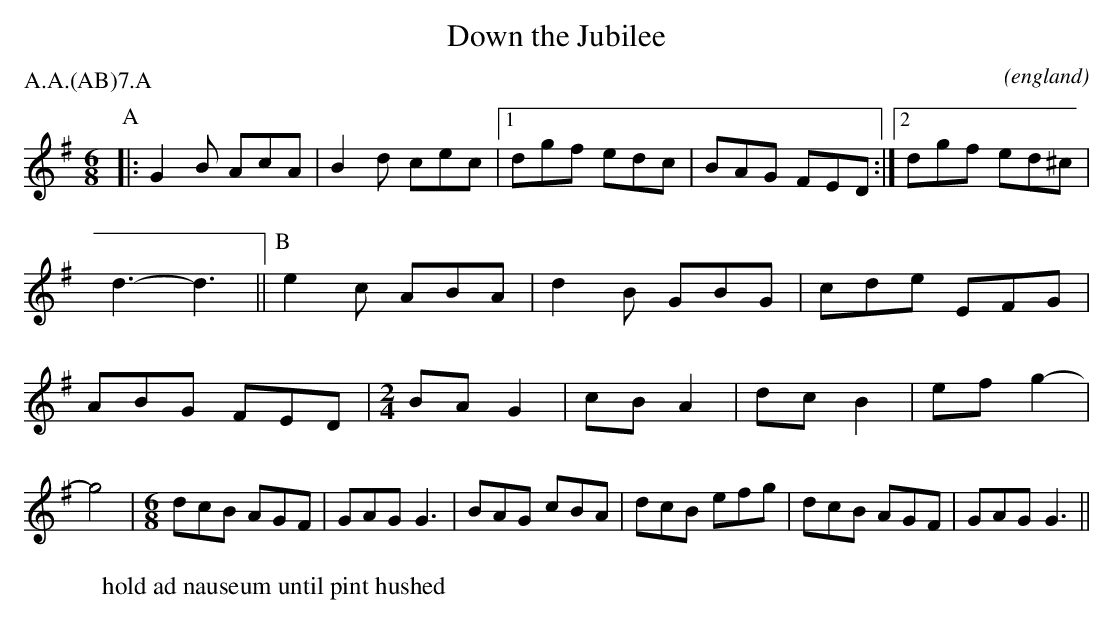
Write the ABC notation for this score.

X:1
T:Down the Jubilee
O:england
M:6/8
C:
P:A.A.(AB)7.A
L:1/8
K:G
P:A
|:\
G2 B AcA|B2 d cec|1 dgf edc|BAG FED:|2 dgf ed^c|d3-d3||\
P:B
e2 c ABA|d2 B GBG|cde EFG|ABG FED|\
W:hold ad nauseum until pint hushed
M:2/4
L:1/8
BA G2|cB A2|dc B2|ef g2-|g4|\
M:6/8
dcB AGF|GAG G3|BAG cBA|dcB efg|dcB AGF|GAG G3||
